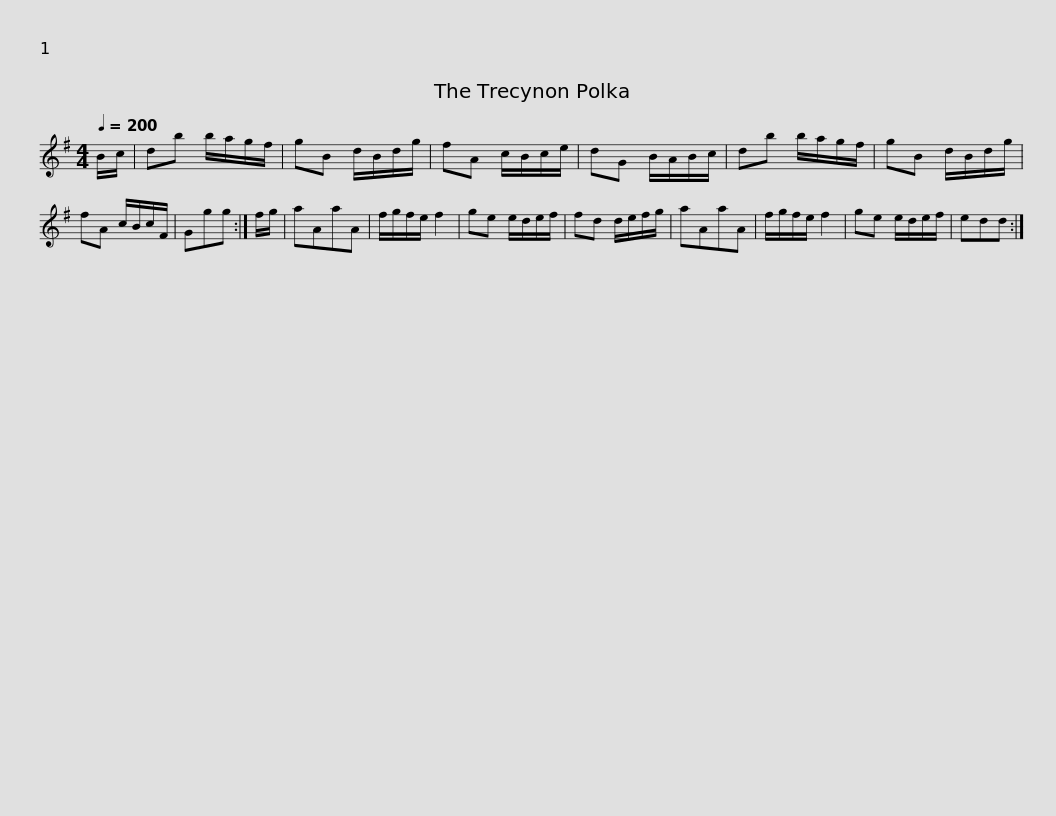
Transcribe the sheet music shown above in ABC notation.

X:1
L:1/8
Q:1/4=200
M:4/4
I:linebreak $
K:G
V:1 treble
V:1
 B/c/ | db b/a/g/f/ | gB d/B/d/g/ | fA c/B/c/e/ | dG B/A/B/c/ | %5
 db b/a/g/f/ | gB d/B/d/g/ | fA c/B/c/F/ |$ Ggg :| f/g/ | %10
 aAaA | f/g/f/e/ f2 | ge e/d/e/f/ |$ fd d/e/f/g/ | aAaA | %15
 f/g/f/e/ f2 | ge e/d/e/f/ | edd :| %18
